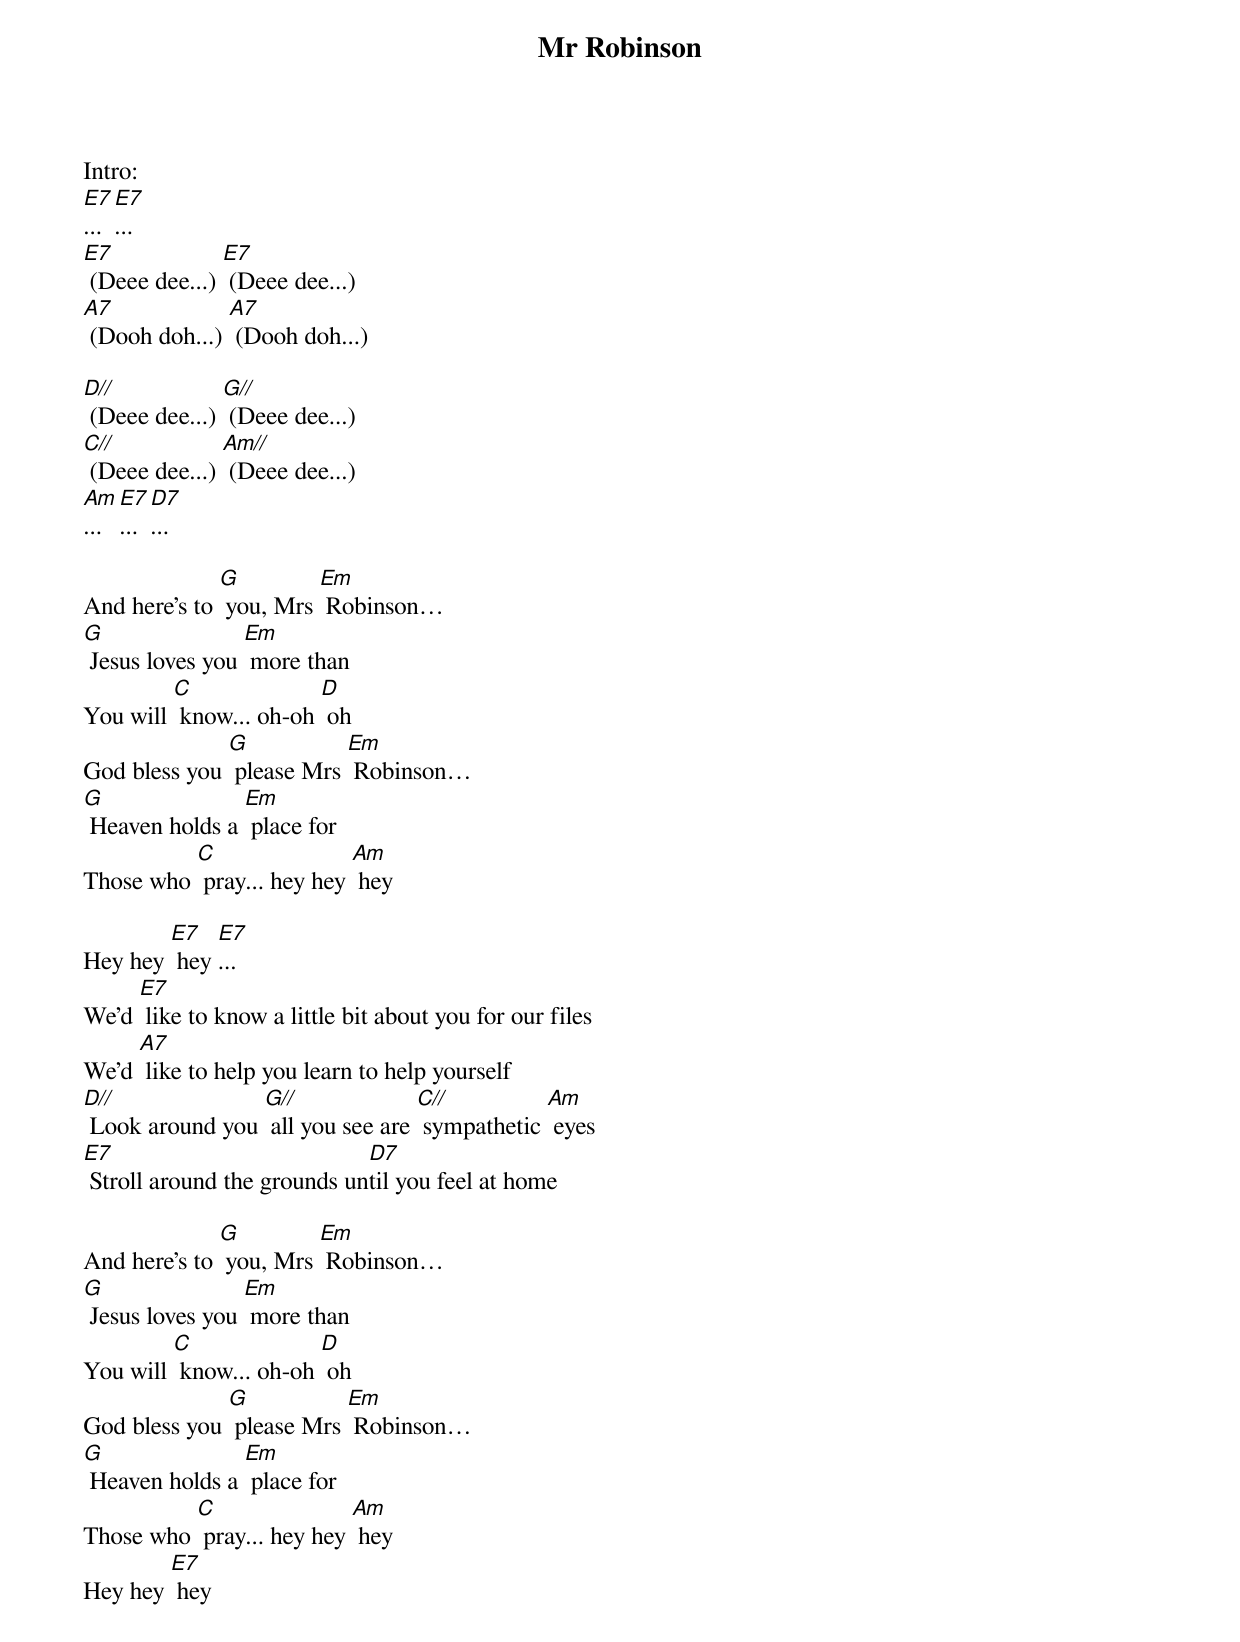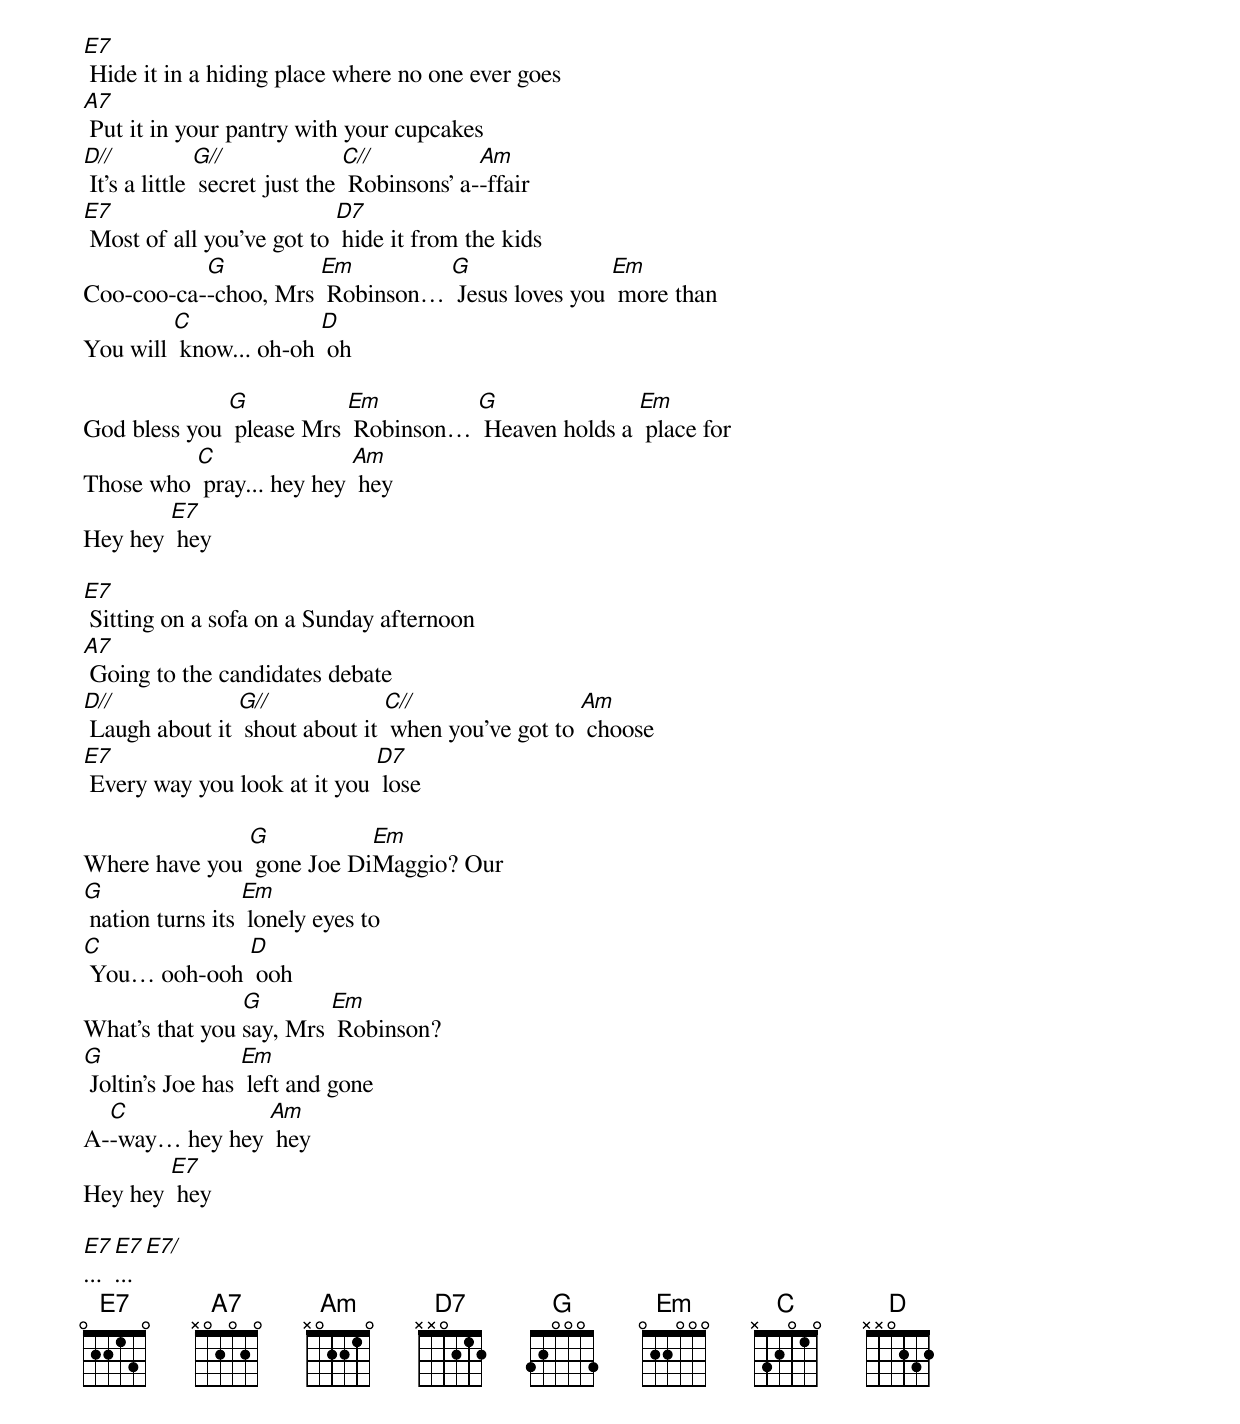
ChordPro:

{t: Mr Robinson }
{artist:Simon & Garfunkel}
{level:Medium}
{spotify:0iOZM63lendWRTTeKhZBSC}
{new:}

Intro:
[E7]... [E7]...
[E7] (Deee dee...) [E7] (Deee dee...)
[A7] (Dooh doh...) [A7] (Dooh doh...)

[D//] (Deee dee...) [G//] (Deee dee...)
[C//] (Deee dee...) [Am//] (Deee dee...)
[Am]... [E7]... [D7]...

And here's to [G] you, Mrs [Em] Robinson…
[G] Jesus loves you [Em] more than
You will [C] know... oh-oh [D] oh
God bless you [G] please Mrs [Em] Robinson…
[G] Heaven holds a [Em] place for
Those who [C] pray... hey hey [Am] hey

Hey hey [E7] hey [E7]...
We'd [E7] like to know a little bit about you for our files
We'd [A7] like to help you learn to help yourself
[D//] Look around you [G//] all you see are [C//] sympathetic [Am] eyes
[E7] Stroll around the grounds un[D7]til you feel at home

And here's to [G] you, Mrs [Em] Robinson…
[G] Jesus loves you [Em] more than
You will [C] know... oh-oh [D] oh
God bless you [G] please Mrs [Em] Robinson…
[G] Heaven holds a [Em] place for
Those who [C] pray... hey hey [Am] hey
Hey hey [E7] hey

[E7] Hide it in a hiding place where no one ever goes
[A7] Put it in your pantry with your cupcakes
[D//] It's a little [G//] secret just the [C//] Robinsons' a-[Am]-ffair
[E7] Most of all you've got to [D7] hide it from the kids
Coo-coo-ca-[G]-choo, Mrs [Em] Robinson… [G] Jesus loves you [Em] more than
You will [C] know... oh-oh [D] oh

God bless you [G] please Mrs [Em] Robinson… [G] Heaven holds a [Em] place for
Those who [C] pray... hey hey [Am] hey
Hey hey [E7] hey

[E7] Sitting on a sofa on a Sunday afternoon
[A7] Going to the candidates debate
[D//] Laugh about it [G//] shout about it [C//] when you've got to [Am] choose
[E7] Every way you look at it you [D7] lose

Where have you [G] gone Joe Di[Em]Maggio? Our
[G] nation turns its [Em] lonely eyes to
[C] You… ooh-ooh [D] ooh
What's that you [G]say, Mrs [Em] Robinson?
[G] Joltin's Joe has [Em] left and gone
A-[C]-way… hey hey [Am] hey
Hey hey [E7] hey

[E7]...[E7]... [E7/]
